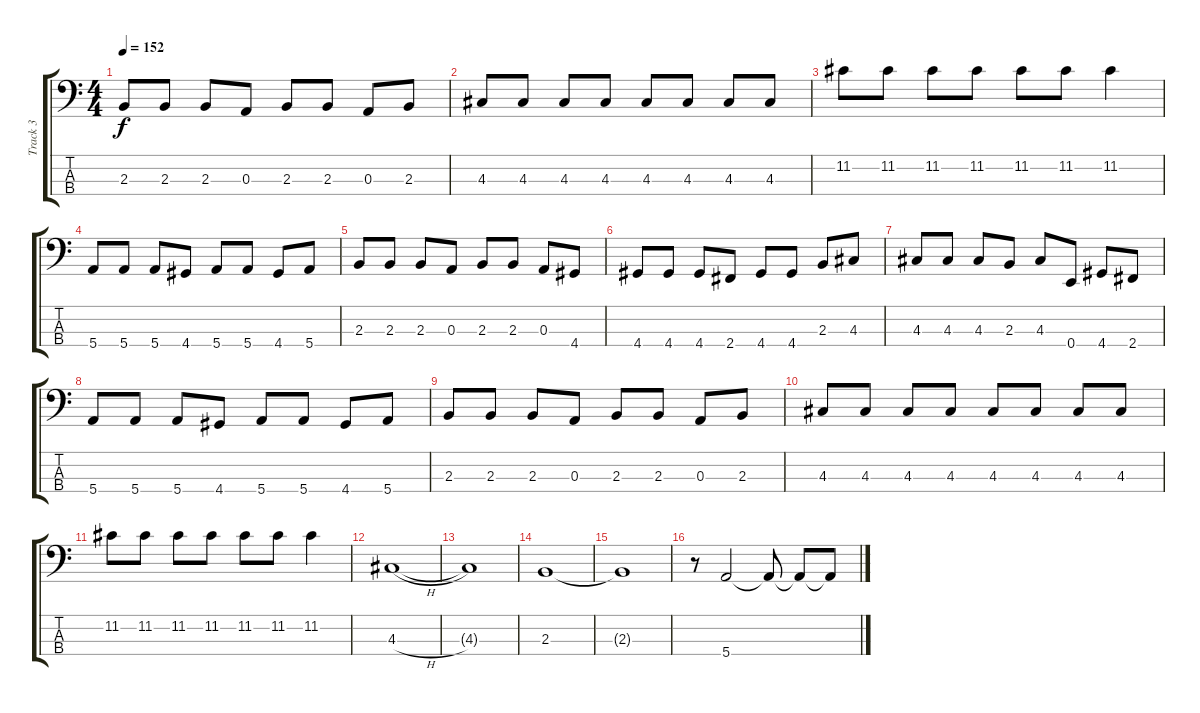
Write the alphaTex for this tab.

\track ("Track 3" "Track 3") {instrument electricbassfinger}
\staff {score tabs}
\tuning (G2 D2 A1 E1) {hide}
\ts (4 4)
\tempo 152
\clef f4
\ks c
2.3.8{dy f} 2.3.8 2.3.8 0.3.8 2.3.8 2.3.8 0.3.8 2.3.8 |
4.3.8 4.3.8 4.3.8 4.3.8 4.3.8 4.3.8 4.3.8 4.3.8 |
11.2.8 11.2.8 11.2.8 11.2.8 11.2.8 11.2.8 11.2.4 |
5.4.8 5.4.8 5.4.8 4.4.8 5.4.8 5.4.8 4.4.8 5.4.8 |
2.3.8 2.3.8 2.3.8 0.3.8 2.3.8 2.3.8 0.3.8 4.4.8 |
4.4.8 4.4.8 4.4.8 2.4.8 4.4.8 4.4.8 2.3.8 4.3.8 |
4.3.8 4.3.8 4.3.8 2.3.8 4.3.8 0.4.8 4.4.8 2.4.8 |
5.4.8 5.4.8 5.4.8 4.4.8 5.4.8 5.4.8 4.4.8 5.4.8 |
2.3.8 2.3.8 2.3.8 0.3.8 2.3.8 2.3.8 0.3.8 2.3.8 |
4.3.8 4.3.8 4.3.8 4.3.8 4.3.8 4.3.8 4.3.8 4.3.8 |
11.2.8 11.2.8 11.2.8 11.2.8 11.2.8 11.2.8 11.2.4 |
4.3{h}.1 |
4.3{t}.1 |
2.3.1 |
2.3{t}.1 |
r.8 5.4.2 5.4{t}.8 5.4{t}.8 5.4{t}.8
